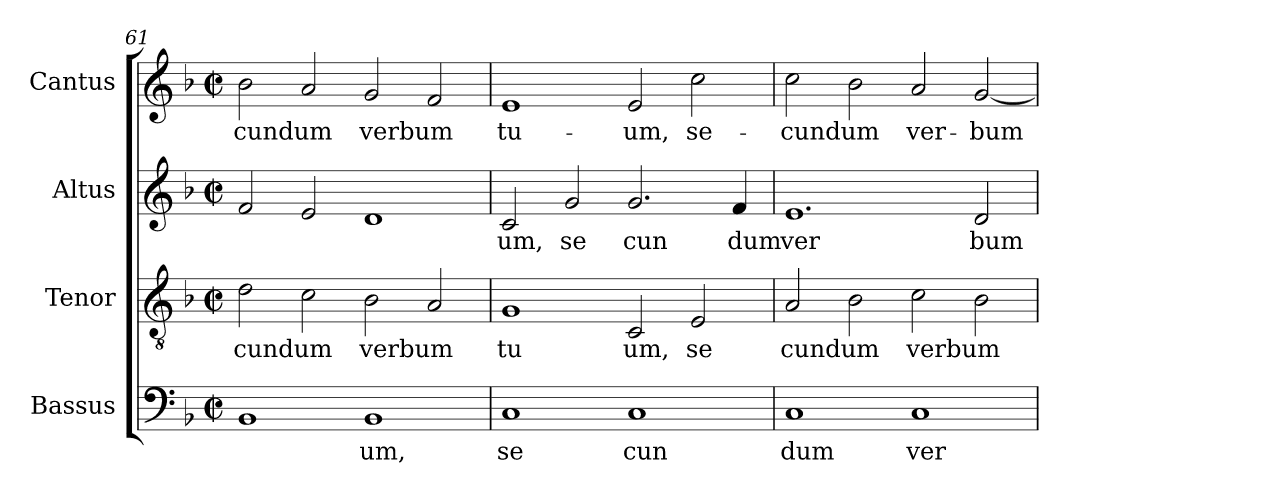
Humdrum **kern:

**kern	**text	**kern	**text	**kern	**text	**kern	**text
*part4	*part4	*part3	*part3	*part2	*part2	*part1	*part1
*staff4	*staff4	*staff3	*staff3	*staff2	*staff2	*staff1	*staff1
*I"Bassus	*	*I"Tenor	*	*I"Altus	*	*I"Cantus	*
*clefF4	*	*clefGv2	*	*clefG2	*	*clefG2	*
*k[b-]	*	*k[b-]	*	*k[b-]	*	*k[b-]	*
*F:	*	*F:	*	*F:	*	*F:	*
*M2/2	*	*M2/2	*	*M2/2	*	*M2/2	*
*met(c|)	*	*met(c|)	*	*met(c|)	*	*met(c|)	*
=61	=61	=61	=61	=61	=61	=61	=61
!	!	!	!LO:LY:b	!	!	!	!LO:LY:b
1BB-	.	2d\	cundum	2f/	.	2b-\	cundum
.	.	2c\	.	2e/	.	2a/	.
!	!LO:LY:b:cj	!	!LO:LY:b	!	!	!	!LO:LY:b
1BB-	-um,	2B-\	verbum	1d	.	2g/	verbum
.	.	2A/	.	.	.	2f/	.
!!LO:LB:g=z
=62	=62	=62	=62	=62	=62	=62	=62
!	!LO:LY:b:cj	!	!LO:LY:b:cj	!	!LO:LY:b:cj	!	!LO:LY:b:cj
1C	se	1G	tu	2c/	um,	1e	tu-
!	!	!	!	!	!LO:LY:b:cj	!	!
.	.	.	.	2g/	se	.	.
!	!LO:LY:b:cj	!	!LO:LY:b:cj	!	!LO:LY:b:cj	!	!LO:LY:b:cj
1C	cun	2C/	um,	2.g/	cun	2e/	-um,
!	!	!	!LO:LY:b:cj	!	!	!	!LO:LY:b:cj
.	.	2E/	se	.	.	2cc\	se-
!	!	!	!	!	!LO:LY:b:cj	!	!
.	.	.	.	4f/	dum	.	.
=63	=63	=63	=63	=63	=63	=63	=63
!	!LO:LY:b:cj	!	!LO:LY:b	!	!LO:LY:b:cj	!	!LO:LY:b
1C	dum	2A/	cundum	1.e	ver	2cc\	-cundum
.	.	2B-\	.	.	.	2b-\	.
!	!LO:LY:b:cj	!	!LO:LY:b	!	!	!	!LO:LY:b:cj
1C	ver	2c\	verbum	.	.	2a/	ver-
!	!	!	!	!	!LO:LY:b:cj	!	!LO:LY:b
.	.	2B-\	.	2d/	bum	[<2g/	-bum
=	=	=	=	=	=	=	=
*-	*-	*-	*-	*-	*-	*-	*-
